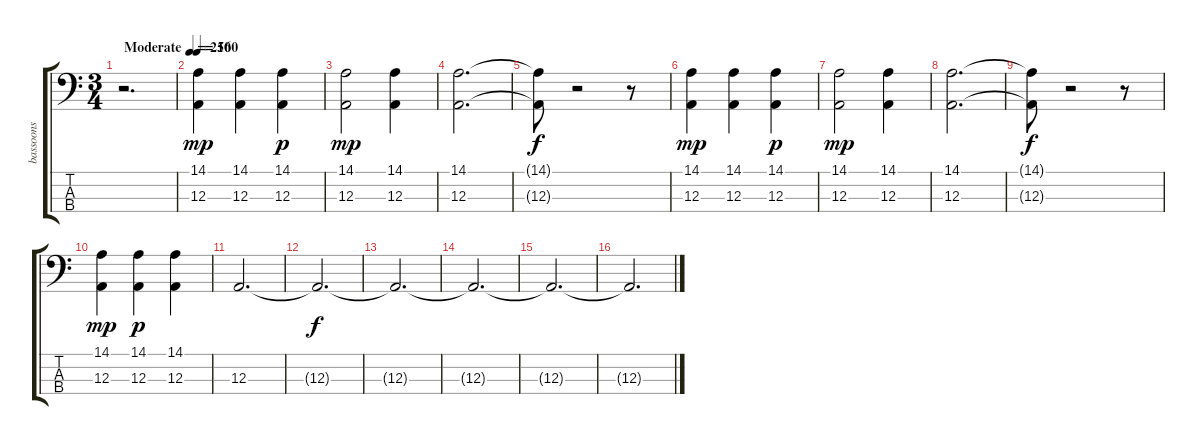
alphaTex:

\track ("bassoons" "bassoons") {instrument bassoon}
\staff {score tabs}
\tuning (G2 D2 A1 E1) {hide}
\ts (3 4)
\tempo (250 "Moderate")
\clef f4
\ks c
r.2{d dy mp instrument bassoon} |
\tempo 160
(14.1 12.3).4 (14.1 12.3).4 (14.1 12.3).4{dy p} |
(14.1 12.3).2{dy mp} (14.1 12.3).4 |
(14.1 12.3).2{d} |
(14.1{t} 12.3{t}).8{dy f} r.2 r.8 |
(14.1 12.3).4{dy mp} (14.1 12.3).4 (14.1 12.3).4{dy p} |
(14.1 12.3).2{dy mp} (14.1 12.3).4 |
(14.1 12.3).2{d} |
(14.1{t} 12.3{t}).8{dy f} r.2 r.8 |
(14.1 12.3).4{dy mp} (14.1 12.3).4{dy p} (14.1 12.3).4 |
12.3.2{d} |
12.3{t}.2{d dy f} |
12.3{t}.2{d} |
12.3{t}.2{d} |
12.3{t}.2{d} |
12.3{t}.2{d}
